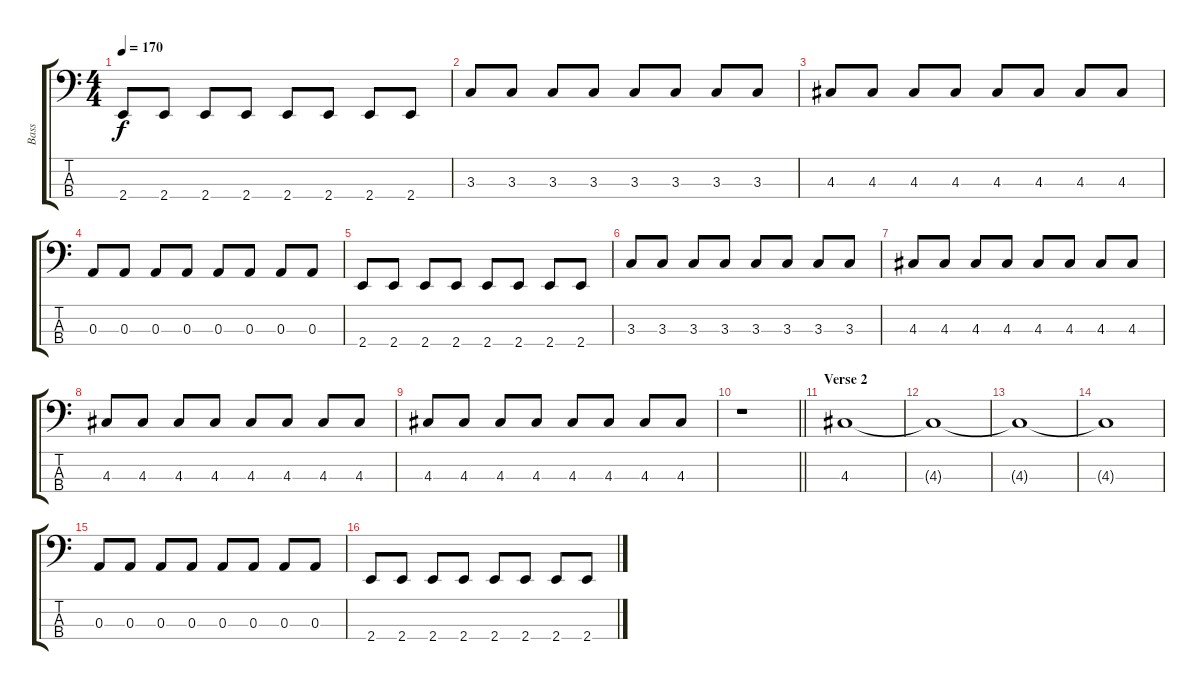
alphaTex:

\track ("Bass" "Bass") {instrument electricbassfinger}
\staff {score tabs}
\tuning (G2 D2 A1 D1) {hide}
\ts (4 4)
\tempo 170
\clef f4
\ks c
2.4.8{dy f} 2.4.8 2.4.8 2.4.8 2.4.8 2.4.8 2.4.8 2.4.8 |
3.3.8 3.3.8 3.3.8 3.3.8 3.3.8 3.3.8 3.3.8 3.3.8 |
4.3.8 4.3.8 4.3.8 4.3.8 4.3.8 4.3.8 4.3.8 4.3.8 |
0.3.8 0.3.8 0.3.8 0.3.8 0.3.8 0.3.8 0.3.8 0.3.8 |
2.4.8 2.4.8 2.4.8 2.4.8 2.4.8 2.4.8 2.4.8 2.4.8 |
3.3.8 3.3.8 3.3.8 3.3.8 3.3.8 3.3.8 3.3.8 3.3.8 |
4.3.8 4.3.8 4.3.8 4.3.8 4.3.8 4.3.8 4.3.8 4.3.8 |
4.3.8 4.3.8 4.3.8 4.3.8 4.3.8 4.3.8 4.3.8 4.3.8 |
4.3.8 4.3.8 4.3.8 4.3.8 4.3.8 4.3.8 4.3.8 4.3.8 |
\barLineRight lightlight
r.1 |
\section ("" "Verse 2")
4.3.1 |
4.3{t}.1 |
4.3{t}.1 |
4.3{t}.1 |
0.3.8{volume 11 instrument lead8bassandlead} 0.3.8 0.3.8 0.3.8 0.3.8 0.3.8 0.3.8 0.3.8 |
2.4.8 2.4.8 2.4.8 2.4.8 2.4.8 2.4.8 2.4.8 2.4.8
